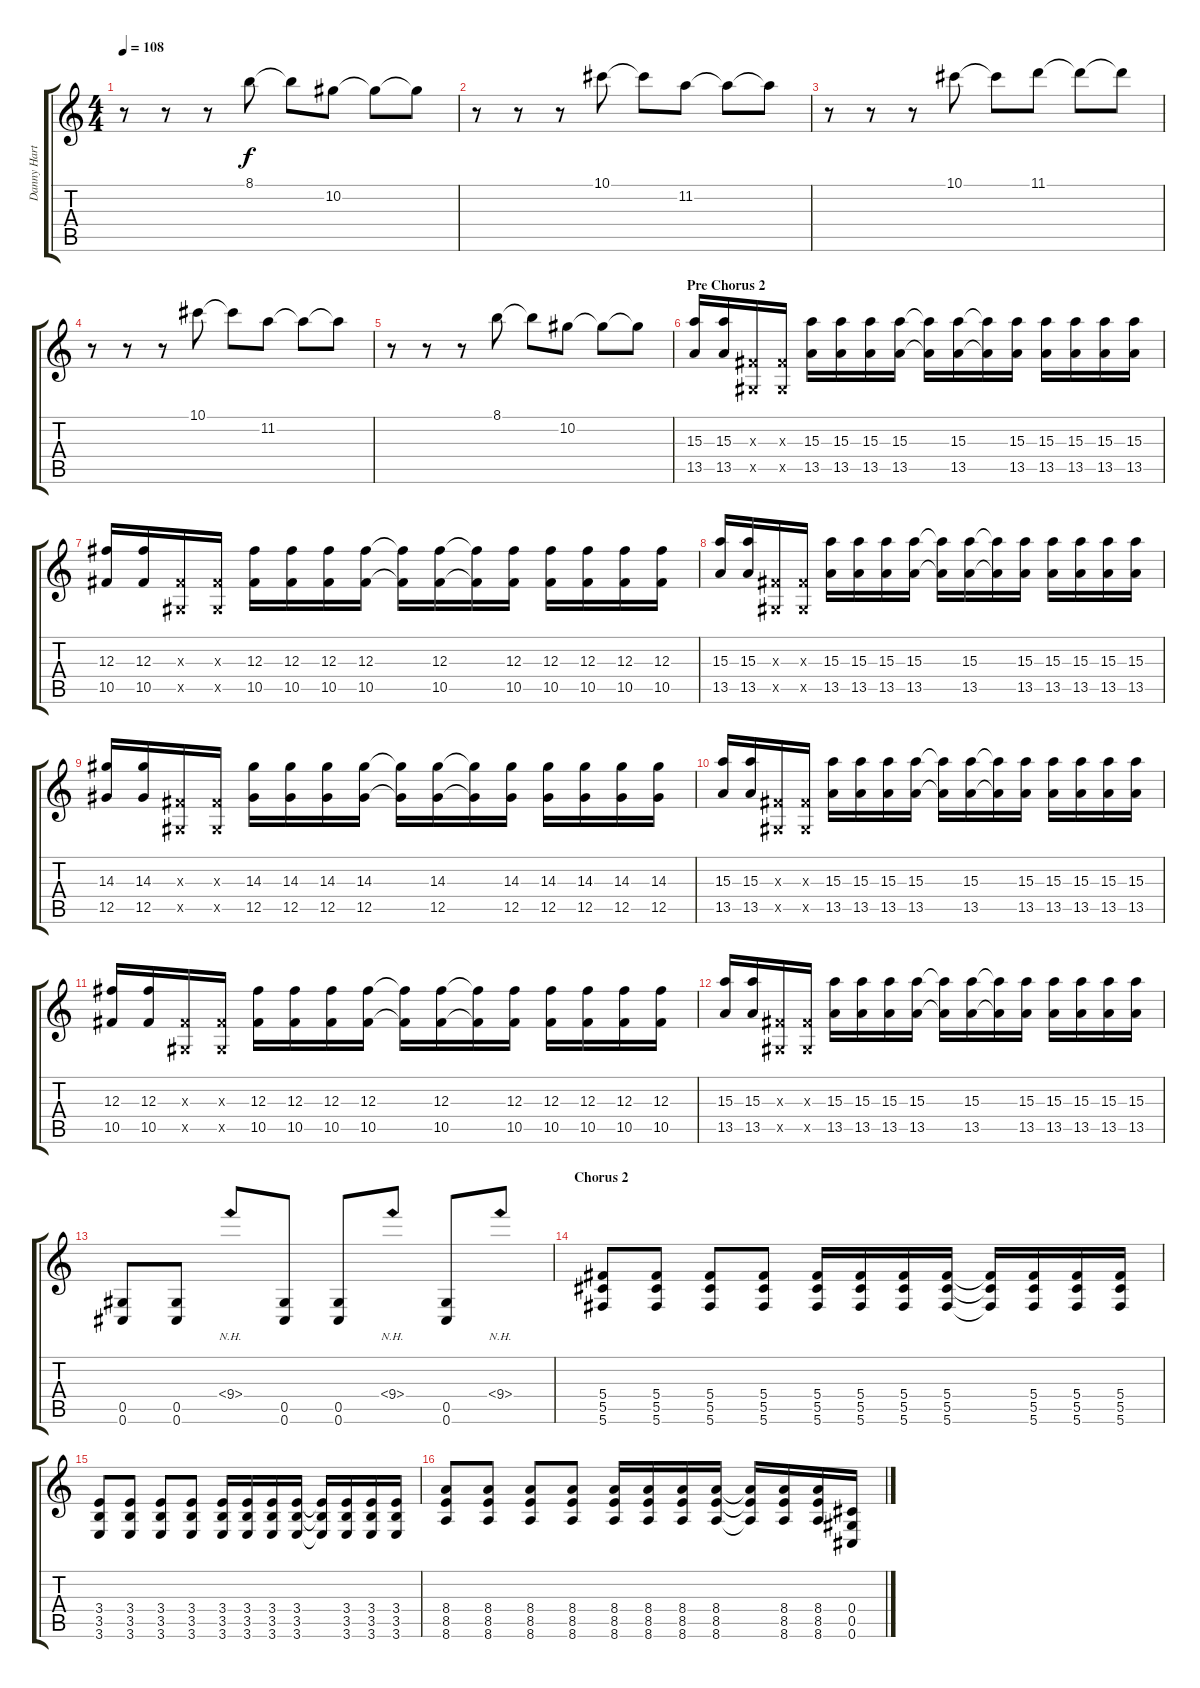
\track ("Danny Hartwell (Guitar)" "Danny Hart") {instrument distortionguitar}
\staff {score tabs}
\tuning (Eb4 Bb3 Gb3 Db3 Ab2 Db2) {hide}
\ts (4 4)
\tempo 108
\clef g2
\ks c
r.8{dy f} r.8 r.8 8.1.8 8.1{t}.8 10.2.8 10.2{t}.8 10.2{t}.8 |
r.8{volume 16 instrument electricguitarjazz} r.8 r.8 10.1.8 10.1{t}.8 11.2.8 11.2{t}.8 11.2{t}.8 |
r.8 r.8 r.8 10.1.8 10.1{t}.8 11.1.8 11.1{t}.8 11.1{t}.8 |
r.8 r.8 r.8 10.1.8 10.1{t}.8 11.2.8 11.2{t}.8 11.2{t}.8 |
r.8 r.8 r.8 8.1.8 8.1{t}.8 10.2.8 10.2{t}.8 10.2{t}.8 |
\section ("" "Pre Chorus 2")
(15.3 13.5).16{volume 13 instrument distortionguitar} (15.3 13.5).16 (0.3{x} 0.5{x}).16 (0.3{x} 0.5{x}).16 (15.3 13.5).16 (15.3 13.5).16 (15.3 13.5).16 (15.3 13.5).16 (15.3{t} 13.5{t}).16 (15.3 13.5).16 (15.3{t} 13.5{t}).16 (15.3 13.5).16 (15.3 13.5).16 (15.3 13.5).16 (15.3 13.5).16 (15.3 13.5).16 |
(12.3 10.5).16 (12.3 10.5).16 (0.3{x} 0.5{x}).16 (0.3{x} 0.5{x}).16 (12.3 10.5).16 (12.3 10.5).16 (12.3 10.5).16 (12.3 10.5).16 (12.3{t} 10.5{t}).16 (12.3 10.5).16 (12.3{t} 10.5{t}).16 (12.3 10.5).16 (12.3 10.5).16 (12.3 10.5).16 (12.3 10.5).16 (12.3 10.5).16 |
(15.3 13.5).16 (15.3 13.5).16 (0.3{x} 0.5{x}).16 (0.3{x} 0.5{x}).16 (15.3 13.5).16 (15.3 13.5).16 (15.3 13.5).16 (15.3 13.5).16 (15.3{t} 13.5{t}).16 (15.3 13.5).16 (15.3{t} 13.5{t}).16 (15.3 13.5).16 (15.3 13.5).16 (15.3 13.5).16 (15.3 13.5).16 (15.3 13.5).16 |
(14.3 12.5).16 (14.3 12.5).16 (0.3{x} 0.5{x}).16 (0.3{x} 0.5{x}).16 (14.3 12.5).16 (14.3 12.5).16 (14.3 12.5).16 (14.3 12.5).16 (14.3{t} 12.5{t}).16 (14.3 12.5).16 (14.3{t} 12.5{t}).16 (14.3 12.5).16 (14.3 12.5).16 (14.3 12.5).16 (14.3 12.5).16 (14.3 12.5).16 |
(15.3 13.5).16{volume 13 instrument distortionguitar} (15.3 13.5).16 (0.3{x} 0.5{x}).16 (0.3{x} 0.5{x}).16 (15.3 13.5).16 (15.3 13.5).16 (15.3 13.5).16 (15.3 13.5).16 (15.3{t} 13.5{t}).16 (15.3 13.5).16 (15.3{t} 13.5{t}).16 (15.3 13.5).16 (15.3 13.5).16 (15.3 13.5).16 (15.3 13.5).16 (15.3 13.5).16 |
(12.3 10.5).16 (12.3 10.5).16 (0.3{x} 0.5{x}).16 (0.3{x} 0.5{x}).16 (12.3 10.5).16 (12.3 10.5).16 (12.3 10.5).16 (12.3 10.5).16 (12.3{t} 10.5{t}).16 (12.3 10.5).16 (12.3{t} 10.5{t}).16 (12.3 10.5).16 (12.3 10.5).16 (12.3 10.5).16 (12.3 10.5).16 (12.3 10.5).16 |
(15.3 13.5).16 (15.3 13.5).16 (0.3{x} 0.5{x}).16 (0.3{x} 0.5{x}).16 (15.3 13.5).16 (15.3 13.5).16 (15.3 13.5).16 (15.3 13.5).16 (15.3{t} 13.5{t}).16 (15.3 13.5).16 (15.3{t} 13.5{t}).16 (15.3 13.5).16 (15.3 13.5).16 (15.3 13.5).16 (15.3 13.5).16 (15.3 13.5).16 |
(0.5 0.6).8 (0.5 0.6).8 9.4{nh}.8 (0.5 0.6).8 (0.5 0.6).8 9.4{nh}.8 (0.5 0.6).8 9.4{nh}.8 |
\section ("" "Chorus 2")
(5.4 5.5 5.6).8 (5.4 5.5 5.6).8 (5.4 5.5 5.6).8 (5.4 5.5 5.6).8 (5.4 5.5 5.6).16 (5.4 5.5 5.6).16 (5.4 5.5 5.6).16 (5.4 5.5 5.6).16 (5.4{t} 5.5{t} 5.6{t}).16 (5.4 5.5 5.6).16 (5.4 5.5 5.6).16 (5.4 5.5 5.6).16 |
(3.4 3.5 3.6).8 (3.4 3.5 3.6).8 (3.4 3.5 3.6).8 (3.4 3.5 3.6).8 (3.4 3.5 3.6).16 (3.4 3.5 3.6).16 (3.4 3.5 3.6).16 (3.4 3.5 3.6).16 (3.4{t} 3.5{t} 3.6{t}).16 (3.4 3.5 3.6).16 (3.4 3.5 3.6).16 (3.4 3.5 3.6).16 |
(8.4 8.5 8.6).8 (8.4 8.5 8.6).8 (8.4 8.5 8.6).8 (8.4 8.5 8.6).8 (8.4 8.5 8.6).16 (8.4 8.5 8.6).16 (8.4 8.5 8.6).16 (8.4 8.5 8.6).16 (8.4{t} 8.5{t} 8.6{t}).16 (8.4 8.5 8.6).16 (8.4 8.5 8.6).16 (0.4 0.5 0.6).16
